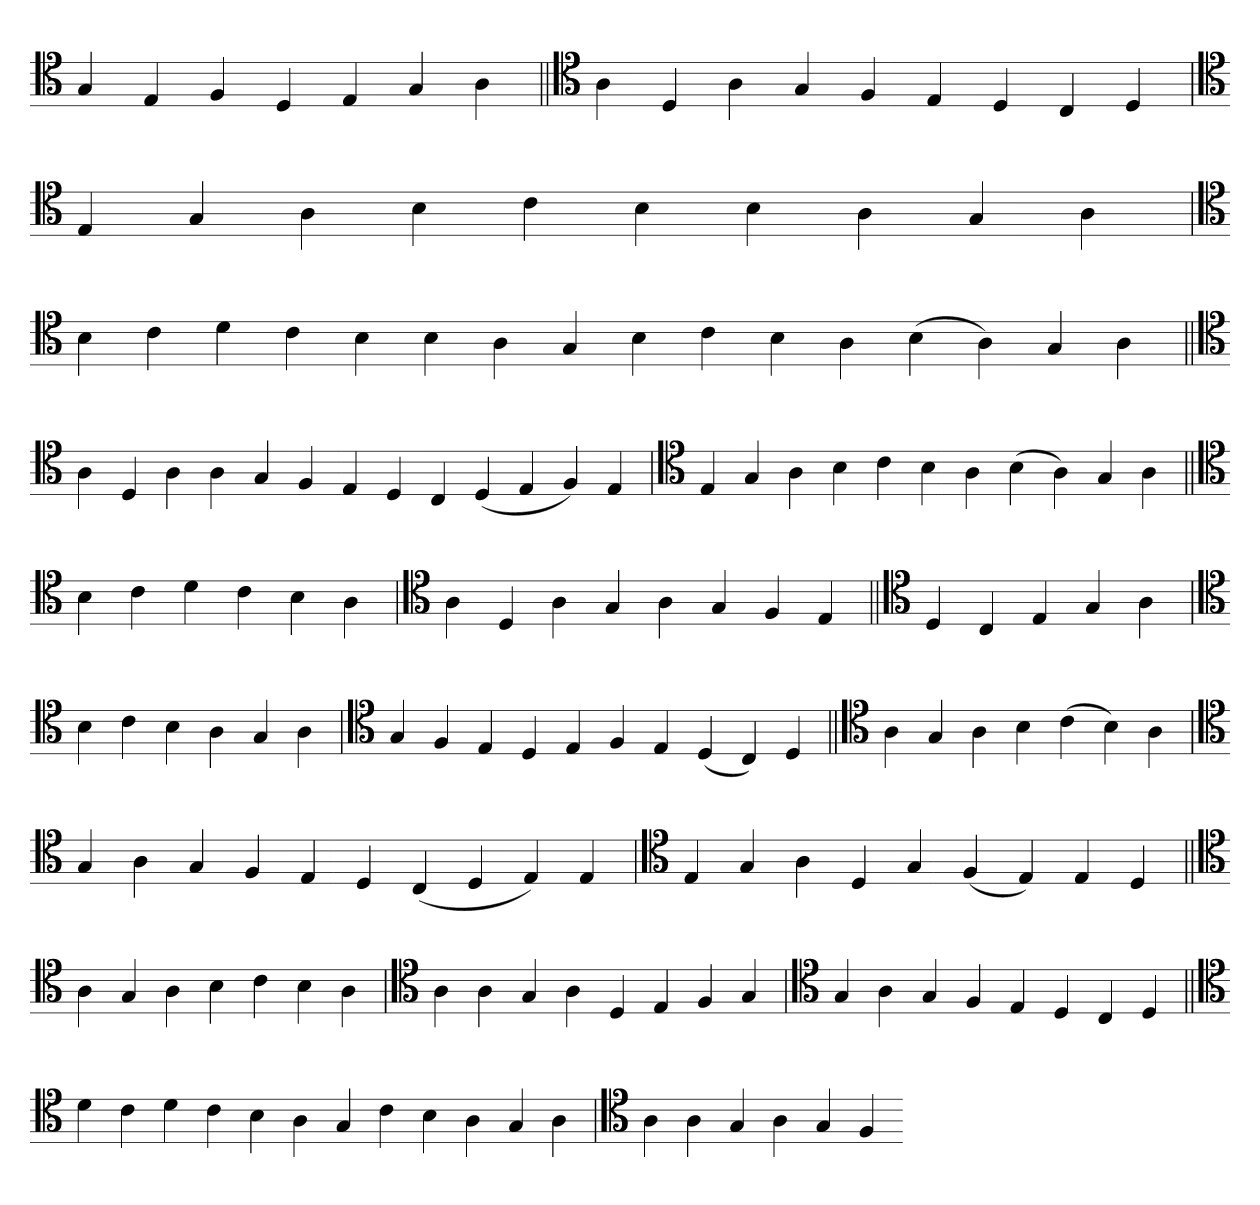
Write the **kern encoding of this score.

**kern
*part1
*staff1
*clefC4
=
4G
4E
4F
4D
4E
4G
4A
=||
*clefC4
4A
4D
4A
4G
4F
4E
4D
4C
4D
='
*clefC4
4E
4G
4A
4B
4c
4B
4B
4A
4G
4A
=`
*clefC4
4B
4c
4d
4c
4B
4B
4A
4G
4B
4c
4B
4A
(4B
4A)
4G
4A
=||
*clefC4
4A
4D
4A
4A
4G
4F
4E
4D
4C
(4D
4E
4F)
4E
='
*clefC4
4E
4G
4A
4B
4c
4B
4A
(4B
4A)
4G
4A
=||
*clefC4
4B
4c
4d
4c
4B
4A
=`
*clefC4
4A
4D
4A
4G
4A
4G
4F
4E
=||
*clefC4
4D
4C
4E
4G
4A
=`
*clefC4
4B
4c
4B
4A
4G
4A
=`
*clefC4
4G
4F
4E
4D
4E
4F
4E
(4D
4C)
4D
=||
*clefC4
4A
4G
4A
4B
(4c
4B)
4A
=`
*clefC4
4G
4A
4G
4F
4E
4D
(4C
4D
4E)
4E
='
*clefC4
4E
4G
4A
4D
4G
(4F
4E)
4E
4D
=||
*clefC4
4A
4G
4A
4B
4c
4B
4A
=`
*clefC4
4A
4A
4G
4A
4D
4E
4F
4G
=`
*clefC4
4G
4A
4G
4F
4E
4D
4C
4D
=||
*clefC4
4d
4c
4d
4c
4B
4A
4G
4c
4B
4A
4G
4A
='
*clefC4
4A
4A
4G
4A
4G
4F
=-
*-
